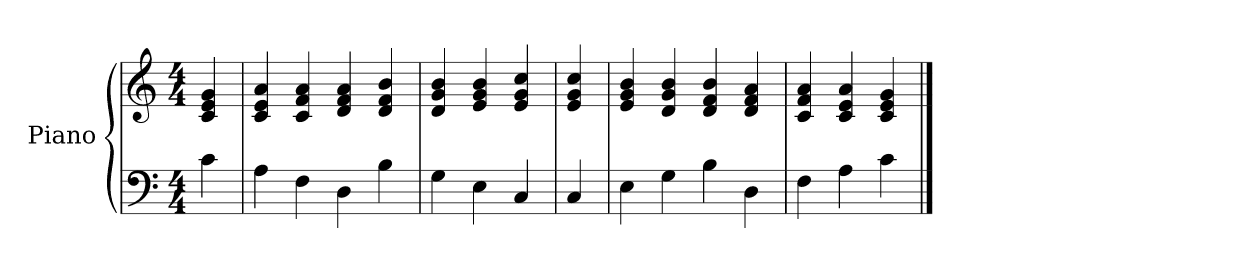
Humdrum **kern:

**kern	**kern
*part1	*part1
*staff2	*staff1
*I"Piano	*
*I'Pno.	*
*clefF4	*clefG2
*k[]	*k[]
*M4/4	*M4/4
=	=
4c	4c 4e 4g
=1	=1
4A	4c 4e 4a
4F	4c 4f 4a
4D	4d 4f 4a
4B	4d 4f 4b
=	=
4G	4d 4g 4b
4E	4e 4g 4b
4C	4e 4g 4cc
=2	=2
4C	4e 4g 4cc
=3	=3
4E	4e 4g 4b
4G	4d 4g 4b
4B	4d 4f 4b
4D	4d 4f 4a
=4	=4
4F	4c 4f 4a
4A	4c 4e 4a
4c	4c 4e 4g
==	==
*-	*-
